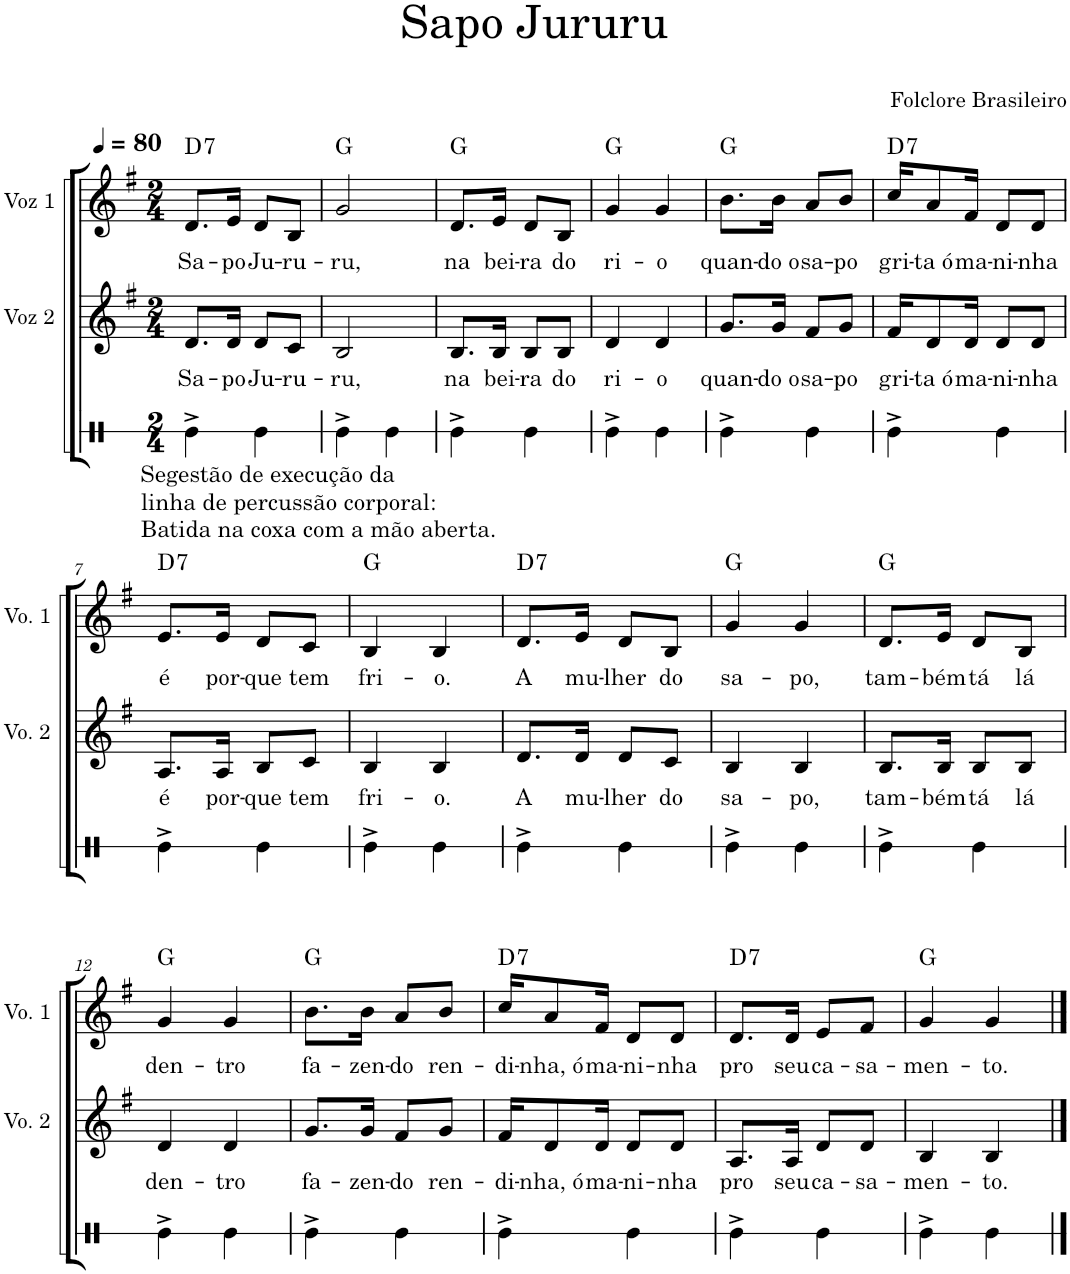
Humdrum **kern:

**kern	**kern	**text	**kern	**text	**harte
*part3	*part2	*part2	*part1	*part1	*part1
*staff3	*staff2	*staff2	*staff1	*staff1	*
*I"Voz 3	*I"Voz 2	*	*I"Voz 1	*	*
*	*I'Vo. 2	*	*I'Vo. 1	*	*
*stria1	*	*	*	*	*
*clefX	*clefG2	*	*clefG2	*	*
*k[f#]	*k[f#]	*	*k[f#]	*	*
*M2/4	*M2/4	*	*M2/4	*	*
*MM80	*MM80	*	*MM80	*	*
=1	=1	=1	=1	=1	=1
!LO:TX:b:t=Segestão de execução da	!	!	!	!	!
!LO:TX:b:t=linha de percussão corporal&colon;	!	!	!	!	!
!LO:TX:b:t=Batida na coxa com a mão aberta.	!	!	!	!	!
!	!	!LO:LY:b	!	!LO:LY:b	!LO:H:kt=7
4Re^\	8.d/L	Sa-	8.d/L	Sa-	D:7
!	!	!LO:LY:b	!	!LO:LY:b	!
.	16d/Jk	-po	16e/Jk	-po	.
!	!	!LO:LY:b	!	!LO:LY:b	!
4Re\	8d/L	Ju-	8d/L	Ju-	.
!	!	!LO:LY:b	!	!LO:LY:b	!
.	8c/J	-ru-	8B/J	-ru-	.
=2	=2	=2	=2	=2	=2
!	!	!LO:LY:b	!	!LO:LY:b	!
4Re^\	2B/	-ru,	2g/	-ru,	G:maj
4Re\	.	.	.	.	.
=3	=3	=3	=3	=3	=3
!	!	!LO:LY:b	!	!LO:LY:b	!
4Re^\	8.B/L	na	8.d/L	na	G:maj
!	!	!LO:LY:b	!	!LO:LY:b	!
.	16B/Jk	bei-	16e/Jk	bei-	.
!	!	!LO:LY:b	!	!LO:LY:b	!
4Re\	8B/L	-ra	8d/L	-ra	.
!	!	!LO:LY:b	!	!LO:LY:b	!
.	8B/J	do	8B/J	do	.
=4	=4	=4	=4	=4	=4
!	!	!LO:LY:b	!	!LO:LY:b	!
4Re^\	4d/	ri-	4g/	ri-	G:maj
!	!	!LO:LY:b	!	!LO:LY:b	!
4Re\	4d/	-o	4g/	-o	.
=5	=5	=5	=5	=5	=5
!	!	!LO:LY:b	!	!LO:LY:b	!
4Re^\	8.g/L	quan-	8.b\L	quan-	G:maj
!	!	!LO:LY:b	!	!LO:LY:b	!
.	16g/Jk	-do o	16b\Jk	-do o	.
!	!	!LO:LY:b	!	!LO:LY:b	!
4Re\	8f#/L	sa-	8a/L	sa-	.
!	!	!LO:LY:b	!	!LO:LY:b	!
.	8g/J	-po	8b/J	-po	.
=6	=6	=6	=6	=6	=6
!	!	!LO:LY:b	!	!LO:LY:b	!LO:H:kt=7
4Re^\	16f#/KL	gri-	16cc/KL	gri-	D:7
!	!	!LO:LY:b	!	!LO:LY:b	!
.	8d/	-ta ó	8a/	-ta ó	.
!	!	!LO:LY:b	!	!LO:LY:b	!
.	16d/Jk	ma-	16f#/Jk	ma-	.
!	!	!LO:LY:b	!	!LO:LY:b	!
4Re\	8d/L	-ni-	8d/L	-ni-	.
!	!	!LO:LY:b	!	!LO:LY:b	!
.	8d/J	-nha	8d/J	-nha	.
!!LO:LB:g=z
=7	=7	=7	=7	=7	=7
!	!	!LO:LY:b	!	!LO:LY:b	!LO:H:kt=7
4Re^\	8.A/L	é	8.e/L	é	D:7
!	!	!LO:LY:b	!	!LO:LY:b	!
.	16A/Jk	por-	16e/Jk	por-	.
!	!	!LO:LY:b	!	!LO:LY:b	!
4Re\	8B/L	-que	8d/L	-que	.
!	!	!LO:LY:b	!	!LO:LY:b	!
.	8c/J	tem	8c/J	tem	.
=8	=8	=8	=8	=8	=8
!	!	!LO:LY:b	!	!LO:LY:b	!
4Re^\	4B/	fri-	4B/	fri-	G:maj
!	!	!LO:LY:b	!	!LO:LY:b	!
4Re\	4B/	-o.	4B/	-o.	.
=9	=9	=9	=9	=9	=9
!	!	!LO:LY:b	!	!LO:LY:b	!LO:H:kt=7
4Re^\	8.d/L	A	8.d/L	A	D:7
!	!	!LO:LY:b	!	!LO:LY:b	!
.	16d/Jk	mu-	16e/Jk	mu-	.
!	!	!LO:LY:b	!	!LO:LY:b	!
4Re\	8d/L	-lher	8d/L	-lher	.
!	!	!LO:LY:b	!	!LO:LY:b	!
.	8c/J	do	8B/J	do	.
=10	=10	=10	=10	=10	=10
!	!	!LO:LY:b	!	!LO:LY:b	!
4Re^\	4B/	sa-	4g/	sa-	G:maj
!	!	!LO:LY:b	!	!LO:LY:b	!
4Re\	4B/	-po,	4g/	-po,	.
=11	=11	=11	=11	=11	=11
!	!	!LO:LY:b	!	!LO:LY:b	!
4Re^\	8.B/L	tam-	8.d/L	tam-	G:maj
!	!	!LO:LY:b	!	!LO:LY:b	!
.	16B/Jk	-bém	16e/Jk	-bém	.
!	!	!LO:LY:b	!	!LO:LY:b	!
4Re\	8B/L	tá	8d/L	tá	.
!	!	!LO:LY:b	!	!LO:LY:b	!
.	8B/J	lá	8B/J	lá	.
!!LO:LB:g=z
=12	=12	=12	=12	=12	=12
!	!	!LO:LY:b	!	!LO:LY:b	!
4Re^\	4d/	den-	4g/	den-	G:maj
!	!	!LO:LY:b	!	!LO:LY:b	!
4Re\	4d/	-tro	4g/	-tro	.
=13	=13	=13	=13	=13	=13
!	!	!LO:LY:b	!	!LO:LY:b	!
4Re^\	8.g/L	fa-	8.b\L	fa-	G:maj
!	!	!LO:LY:b	!	!LO:LY:b	!
.	16g/Jk	-zen-	16b\Jk	-zen-	.
!	!	!LO:LY:b	!	!LO:LY:b	!
4Re\	8f#/L	-do	8a/L	-do	.
!	!	!LO:LY:b	!	!LO:LY:b	!
.	8g/J	ren-	8b/J	ren-	.
=14	=14	=14	=14	=14	=14
!	!	!LO:LY:b	!	!LO:LY:b	!LO:H:kt=7
4Re^\	16f#/KL	-di-	16cc/KL	-di-	D:7
!	!	!LO:LY:b	!	!LO:LY:b	!
.	8d/	-nha, ó	8a/	-nha, ó	.
!	!	!LO:LY:b	!	!LO:LY:b	!
.	16d/Jk	ma-	16f#/Jk	ma-	.
!	!	!LO:LY:b	!	!LO:LY:b	!
4Re\	8d/L	-ni-	8d/L	-ni-	.
!	!	!LO:LY:b	!	!LO:LY:b	!
.	8d/J	-nha	8d/J	-nha	.
=15	=15	=15	=15	=15	=15
!	!	!LO:LY:b	!	!LO:LY:b	!LO:H:kt=7
4Re^\	8.A/L	pro	8.d/L	pro	D:7
!	!	!LO:LY:b	!	!LO:LY:b	!
.	16A/Jk	seu	16d/Jk	seu	.
!	!	!LO:LY:b	!	!LO:LY:b	!
4Re\	8d/L	ca-	8e/L	ca-	.
!	!	!LO:LY:b	!	!LO:LY:b	!
.	8d/J	-sa-	8f#/J	-sa-	.
=16	=16	=16	=16	=16	=16
!	!	!LO:LY:b	!	!LO:LY:b	!
4Re^\	4B/	-men-	4g/	-men-	G:maj
!	!	!LO:LY:b	!	!LO:LY:b	!
4Re\	4B/	-to.	4g/	-to.	.
==	==	==	==	==	==
*-	*-	*-	*-	*-	*-
